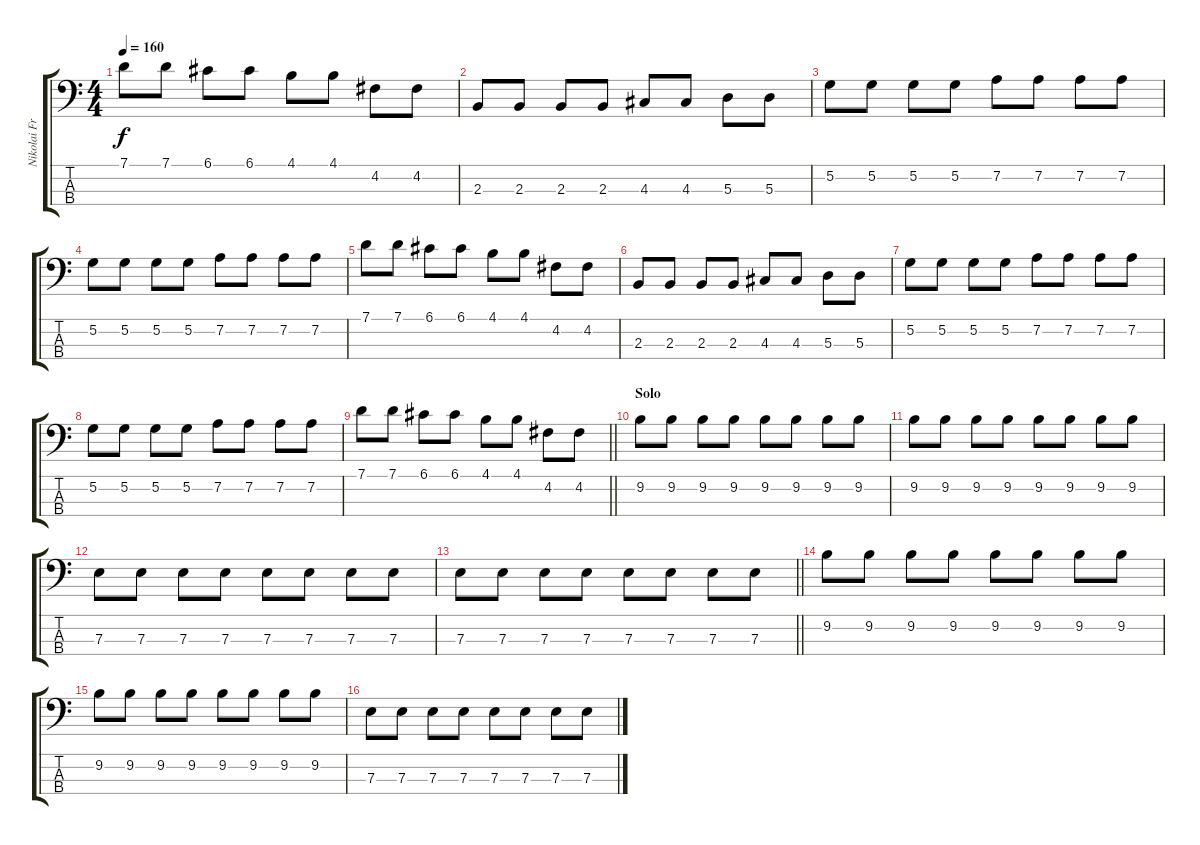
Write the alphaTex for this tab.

\track ("Nikolai Fraiture" "Nikolai Fr") {instrument electricbasspick}
\staff {score tabs}
\tuning (G2 D2 A1 E1) {hide}
\ts (4 4)
\tempo 160
\clef f4
\ks c
7.1.8{dy f} 7.1.8 6.1.8 6.1.8 4.1.8 4.1.8 4.2.8 4.2.8 |
2.3.8 2.3.8 2.3.8 2.3.8 4.3.8 4.3.8 5.3.8 5.3.8 |
5.2.8 5.2.8 5.2.8 5.2.8 7.2.8 7.2.8 7.2.8 7.2.8 |
5.2.8 5.2.8 5.2.8 5.2.8 7.2.8 7.2.8 7.2.8 7.2.8 |
7.1.8 7.1.8 6.1.8 6.1.8 4.1.8 4.1.8 4.2.8 4.2.8 |
2.3.8 2.3.8 2.3.8 2.3.8 4.3.8 4.3.8 5.3.8 5.3.8 |
5.2.8 5.2.8 5.2.8 5.2.8 7.2.8 7.2.8 7.2.8 7.2.8 |
5.2.8 5.2.8 5.2.8 5.2.8 7.2.8 7.2.8 7.2.8 7.2.8 |
\barLineRight lightlight
7.1.8 7.1.8 6.1.8 6.1.8 4.1.8 4.1.8 4.2.8 4.2.8 |
\section ("" "Solo")
9.2.8 9.2.8 9.2.8 9.2.8 9.2.8 9.2.8 9.2.8 9.2.8 |
9.2.8 9.2.8 9.2.8 9.2.8 9.2.8 9.2.8 9.2.8 9.2.8 |
7.3.8 7.3.8 7.3.8 7.3.8 7.3.8 7.3.8 7.3.8 7.3.8 |
\barLineRight lightlight
7.3.8 7.3.8 7.3.8 7.3.8 7.3.8 7.3.8 7.3.8 7.3.8 |
9.2.8 9.2.8 9.2.8 9.2.8 9.2.8 9.2.8 9.2.8 9.2.8 |
9.2.8 9.2.8 9.2.8 9.2.8 9.2.8 9.2.8 9.2.8 9.2.8 |
7.3.8 7.3.8 7.3.8 7.3.8 7.3.8 7.3.8 7.3.8 7.3.8
